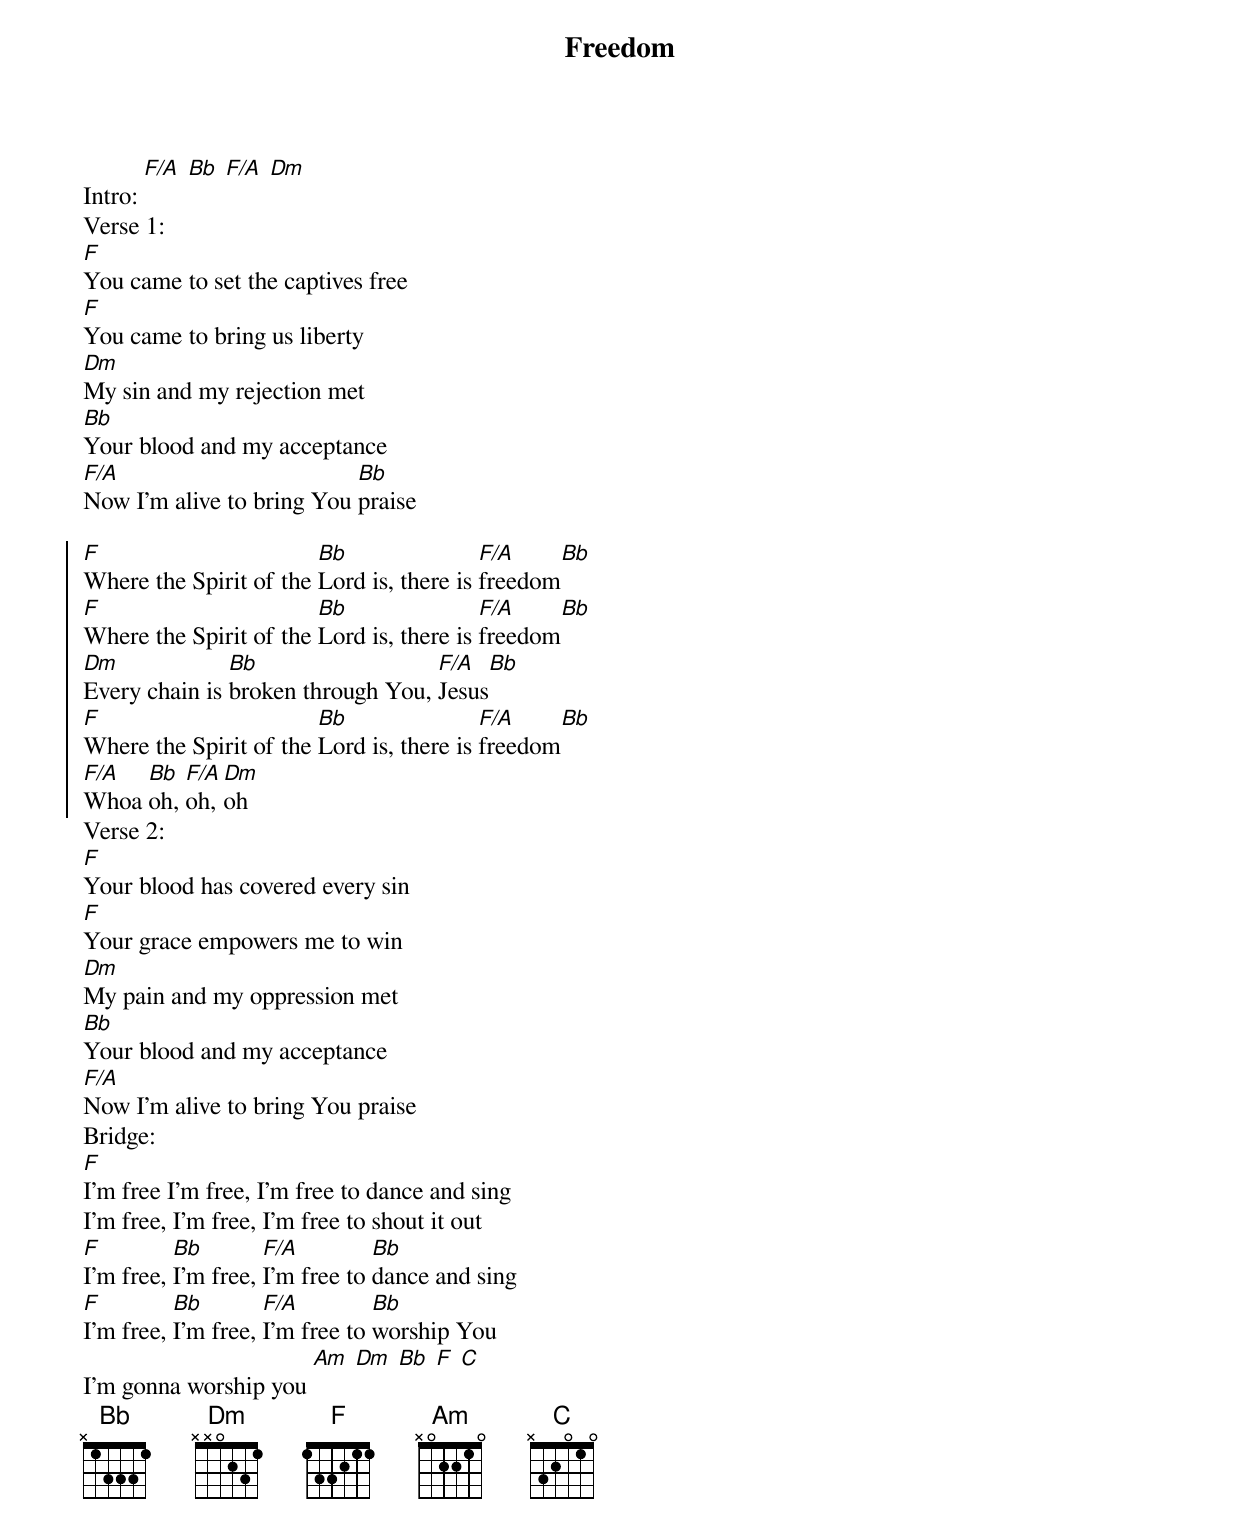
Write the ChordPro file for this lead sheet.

{title: Freedom}
{subtitle: }
Intro: [F/A] [Bb] [F/A] [Dm]
Verse 1:
[F]You came to set the captives free
[F]You came to bring us liberty
[Dm]My sin and my rejection met
[Bb]Your blood and my acceptance
[F/A]Now I'm alive to bring You [Bb]praise

{soc}
[F]Where the Spirit of the [Bb]Lord is, there is [F/A]freedom[Bb]
[F]Where the Spirit of the [Bb]Lord is, there is [F/A]freedom[Bb]
[Dm]Every chain is [Bb]broken through You, [F/A]Jesus[Bb]
[F]Where the Spirit of the [Bb]Lord is, there is [F/A]freedom[Bb]
[F/A]Whoa [Bb]oh, [F/A]oh, [Dm]oh
{eoc}
Verse 2:
[F]Your blood has covered every sin
[F]Your grace empowers me to win
[Dm]My pain and my oppression met
[Bb]Your blood and my acceptance
[F/A]Now I'm alive to bring You praise
Bridge:
[F]I'm free I'm free, I'm free to dance and sing
I'm free, I'm free, I'm free to shout it out
[F]I'm free, [Bb]I'm free, [F/A]I'm free to [Bb]dance and sing
[F]I'm free, [Bb]I'm free, [F/A]I'm free to [Bb]worship You
I'm gonna worship you [Am] [Dm] [Bb] [F] [C]
